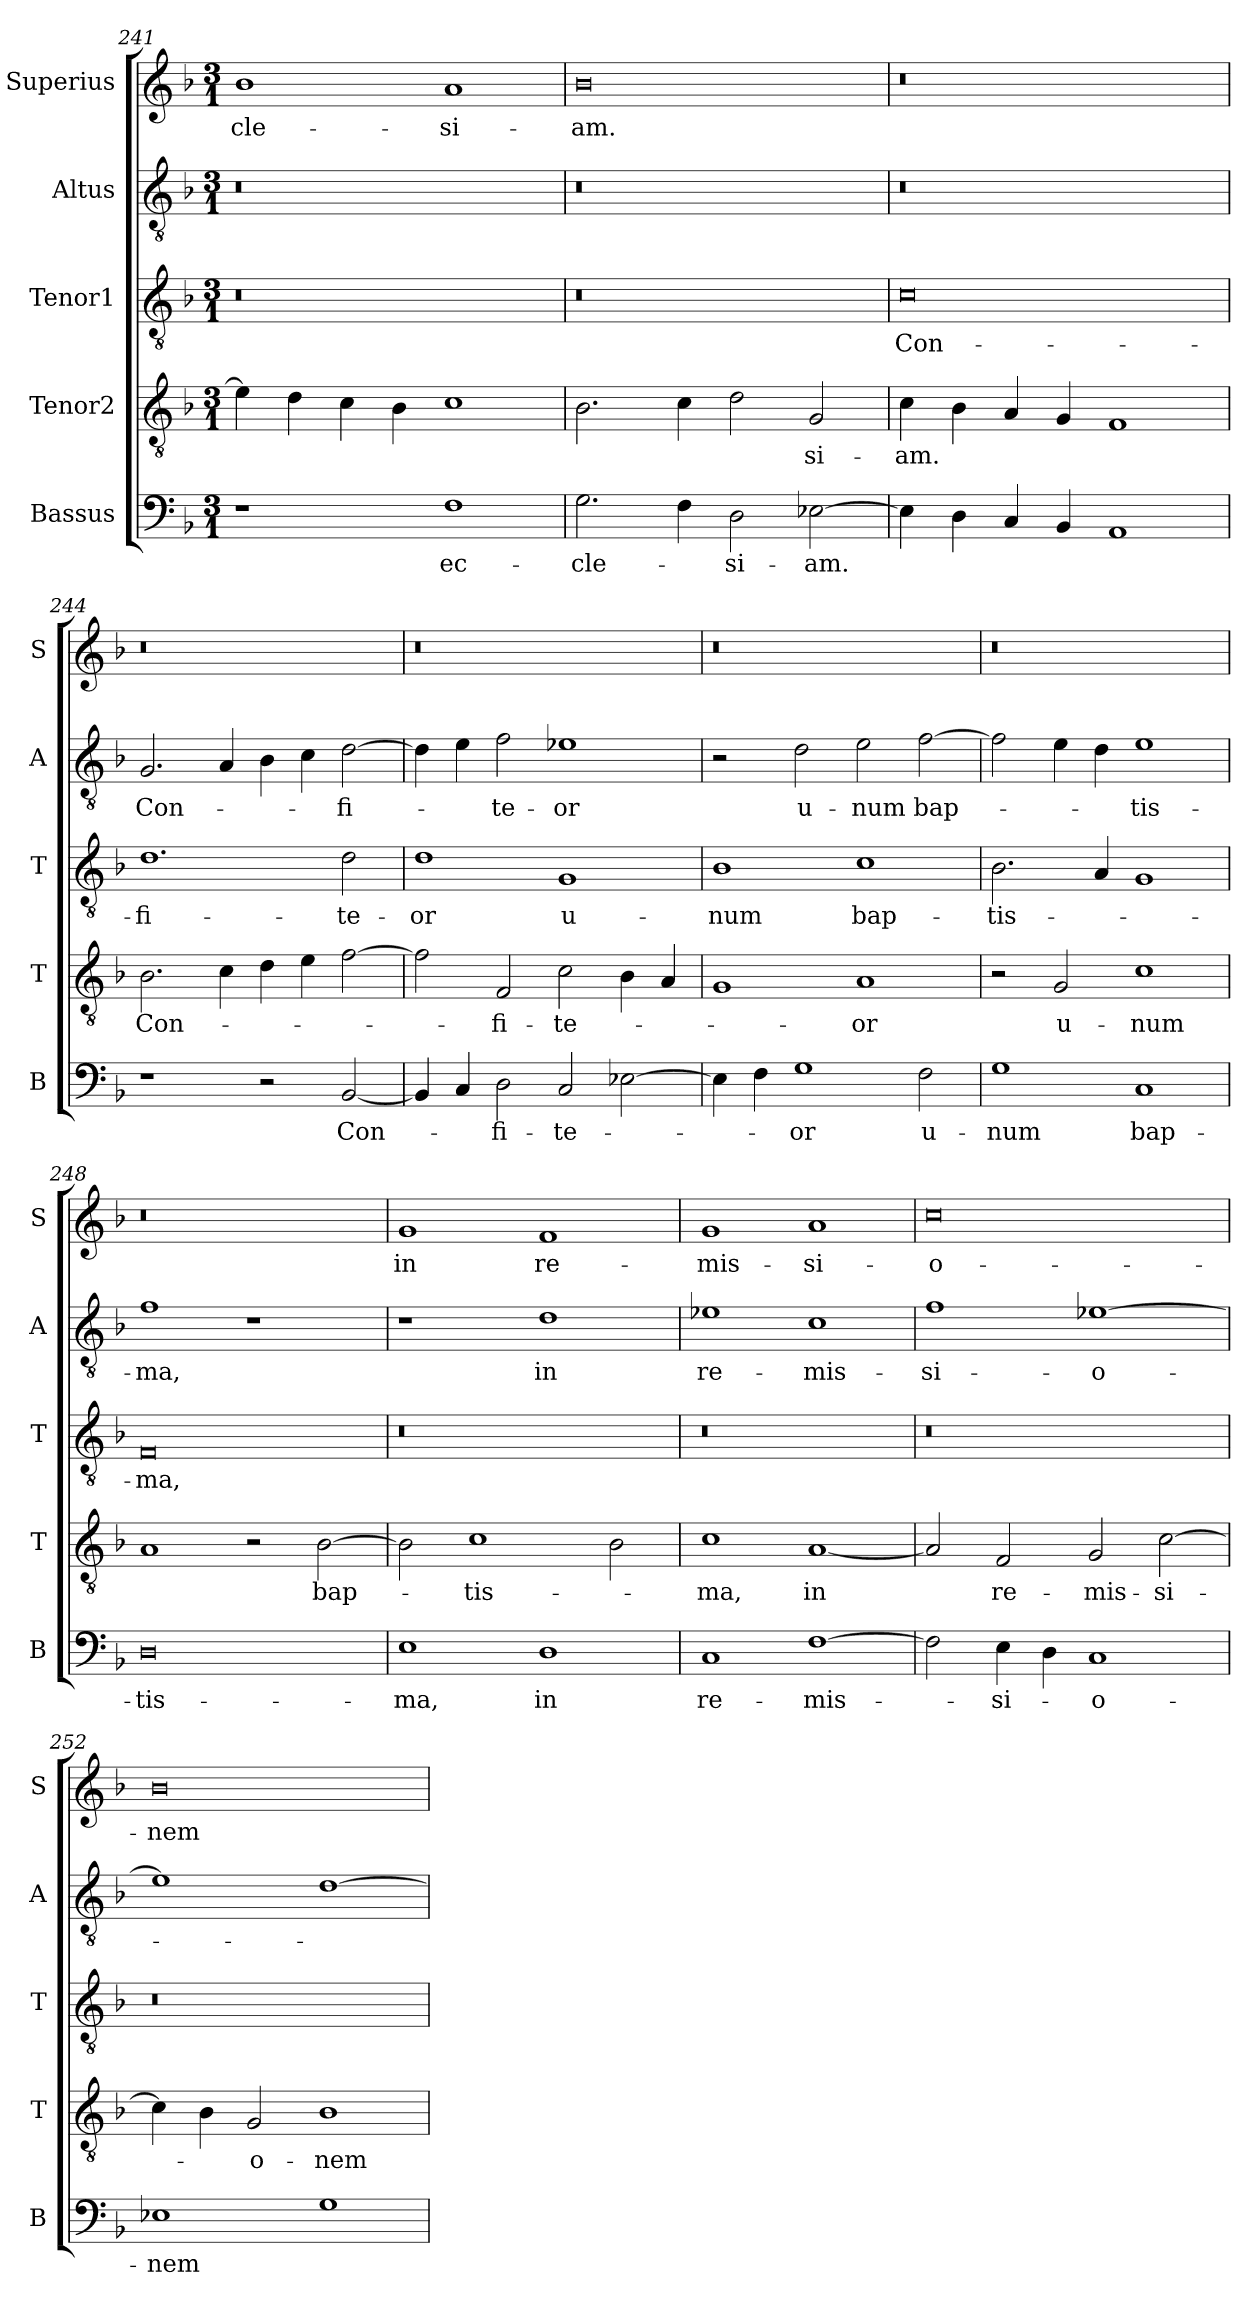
**kern	**text	**kern	**text	**kern	**text	**kern	**text	**kern	**text
*part5	*part5	*part4	*part4	*part3	*part3	*part2	*part2	*part1	*part1
*staff5	*staff5	*staff4	*staff4	*staff3	*staff3	*staff2	*staff2	*staff1	*staff1
*I"Bassus	*	*I"Tenor2	*	*I"Tenor1	*	*I"Altus	*	*I"Superius	*
*I'B	*	*I'T	*	*I'T	*	*I'A	*	*I'S	*
*clefF4	*	*clefGv2	*	*clefGv2	*	*clefGv2	*	*clefG2	*
*k[b-]	*	*k[b-]	*	*k[b-]	*	*k[b-]	*	*k[b-]	*
*M3/1	*	*M3/1	*	*M3/1	*	*M3/1	*	*M3/1	*
=241	=241	=241	=241	=241	=241	=241	=241	=241	=241
1r	.	4e-\]	.	0r	.	0r	.	1b-	-cle-
.	.	4d\	.	.	.	.	.	.	.
.	.	4c\	.	.	.	.	.	.	.
.	.	4B-\	.	.	.	.	.	.	.
1F	ec-	1c	.	.	.	.	.	1a	-si-
=242	=242	=242	=242	=242	=242	=242	=242	=242	=242
2.G\	-cle-	2.B-\	.	0r	.	0r	.	0b-	-am.
4F\	.	4c\	.	.	.	.	.	.	.
2D\	-si-	2d\	.	.	.	.	.	.	.
[2E-X\	-am.	2G/	-si-	.	.	.	.	.	.
=243	=243	=243	=243	=243	=243	=243	=243	=243	=243
4E-\]	.	4c\	-am.	0c	Con-	0r	.	0r	.
4D\	.	4B-\	.	.	.	.	.	.	.
4C/	.	4A/	.	.	.	.	.	.	.
4BB-/	.	4G/	.	.	.	.	.	.	.
1AA	.	1F	.	.	.	.	.	.	.
=244	=244	=244	=244	=244	=244	=244	=244	=244	=244
1r	.	2.B-\	Con-	1.d	-fi-	2.G/	Con-	0r	.
.	.	4c\	.	.	.	4A/	.	.	.
2r	.	4d\	.	.	.	4B-\	.	.	.
.	.	4e\	.	.	.	4c\	.	.	.
[2BB-/	Con-	[2f\	.	2d\	-te-	[2d\	-fi-	.	.
=245	=245	=245	=245	=245	=245	=245	=245	=245	=245
4BB-/]	.	2f\]	.	1d	-or	4d\]	.	0r	.
4C/	.	.	.	.	.	4e\	.	.	.
2D\	-fi-	2F/	-fi-	.	.	2f\	-te-	.	.
2C/	-te-	2c\	-te-	1G	u-	1e-X	-or	.	.
[2E-X\	.	4B-\	.	.	.	.	.	.	.
.	.	4A/	.	.	.	.	.	.	.
=246	=246	=246	=246	=246	=246	=246	=246	=246	=246
4E-\]	.	1G	.	1B-	-num	2r	.	0r	.
4F\	.	.	.	.	.	.	.	.	.
1G	-or	.	.	.	.	2d\	u-	.	.
.	.	1A	-or	1c	bap-	2e\	-num	.	.
2F\	u-	.	.	.	.	[2f\	bap-	.	.
=247	=247	=247	=247	=247	=247	=247	=247	=247	=247
1G	-num	2r	.	2.B-\	-tis-	2f\]	.	0r	.
.	.	2G/	u-	.	.	4e\	.	.	.
.	.	.	.	4A/	.	4d\	.	.	.
1C	bap-	1c	-num	1G	.	1e	-tis-	.	.
=248	=248	=248	=248	=248	=248	=248	=248	=248	=248
0D	-tis-	1A	.	0F	-ma,	1f	-ma,	0r	.
.	.	2r	.	.	.	1r	.	.	.
.	.	[2B-\	bap-	.	.	.	.	.	.
=249	=249	=249	=249	=249	=249	=249	=249	=249	=249
1E	-ma,	2B-\]	.	0r	.	1r	.	1g	in
.	.	1c	-tis-	.	.	.	.	.	.
1D	in	.	.	.	.	1d	in	1f	re-
.	.	2B-\	.	.	.	.	.	.	.
=250	=250	=250	=250	=250	=250	=250	=250	=250	=250
1C	re-	1c	-ma,	0r	.	1e-X	re-	1g	-mis-
[1F	-mis-	[1A	in	.	.	1c	-mis-	1a	-si-
=251	=251	=251	=251	=251	=251	=251	=251	=251	=251
2F\]	.	2A/]	.	0r	.	1f	-si-	0cc	-o-
4E\	-si-	2F/	re-	.	.	.	.	.	.
4D\	.	.	.	.	.	.	.	.	.
1C	-o-	2G/	-mis-	.	.	[1e-X	-o-	.	.
.	.	[2c\	-si-	.	.	.	.	.	.
=252	=252	=252	=252	=252	=252	=252	=252	=252	=252
1E-X	-nem	4c\]	.	0r	.	1e-]	.	0b-	-nem
.	.	4B-\	.	.	.	.	.	.	.
.	.	2G/	-o-	.	.	.	.	.	.
1G	.	1B-	-nem	.	.	[1d	.	.	.
=	=	=	=	=	=	=	=	=	=
*-	*-	*-	*-	*-	*-	*-	*-	*-	*-
